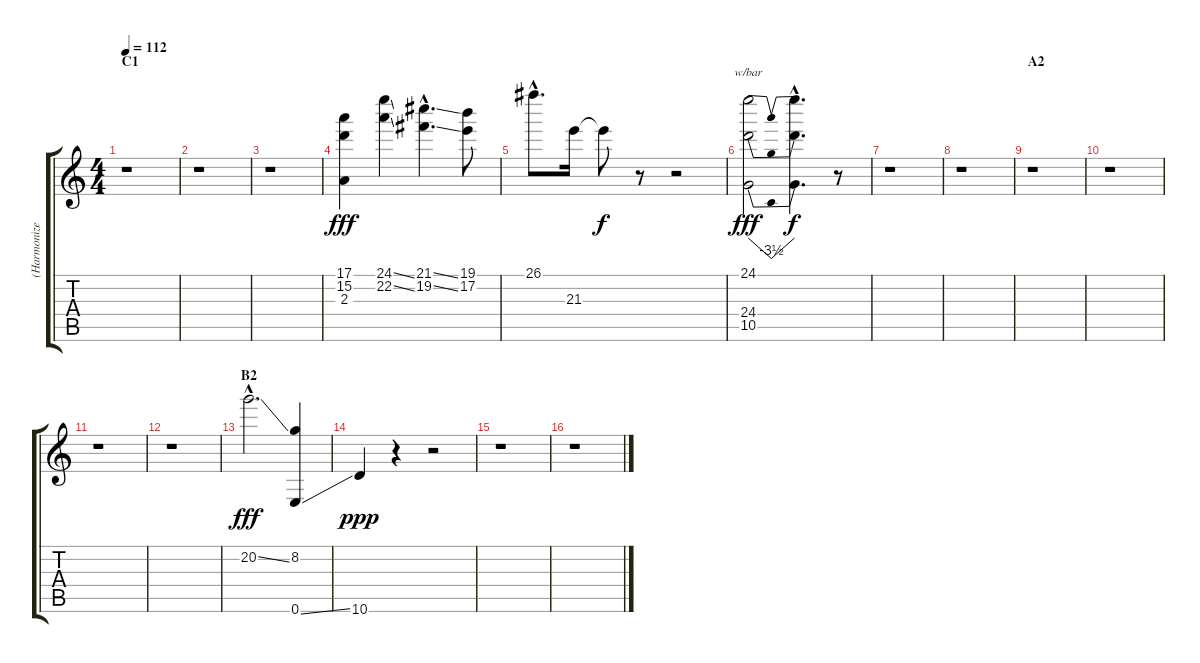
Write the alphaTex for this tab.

\track ("(Harmonizer and Harmonics)" "(Harmonize") {instrument distortionguitar}
\staff {score tabs}
\tuning (E4 B3 G3 D3 A2 E2) {hide}
\ts (4 4)
\section ("" "C1")
\tempo 112
\clef g2
\ks c
r.1{dy fff} |
r.1 |
r.1 |
(17.1 15.2 2.3).4 (24.1{ss} 22.2{ss}).4 (21.1{ss hac} 19.2{ss hac}).4{d} (19.1 17.2).8 |
26.1{hac}.8{d} 21.3.16 21.3{t}.8{dy f} r.8 r.2 |
(24.1 24.4 10.5).2{tbe (dip default 0 0 30 -14 60 0) dy fff} (24.1{hac t} 24.4{hac t} 10.5{hac t}).4{d dy f} r.8 |
r.1 |
r.1 |
\section ("" "A2")
r.1 |
r.1 |
r.1 |
r.1 |
\section ("" "B2")
20.2{ss hac}.2{d dy fff} (8.2 0.6{ss}).4 |
10.6.4{dy ppp} r.4 r.2 |
r.1 |
r.1
